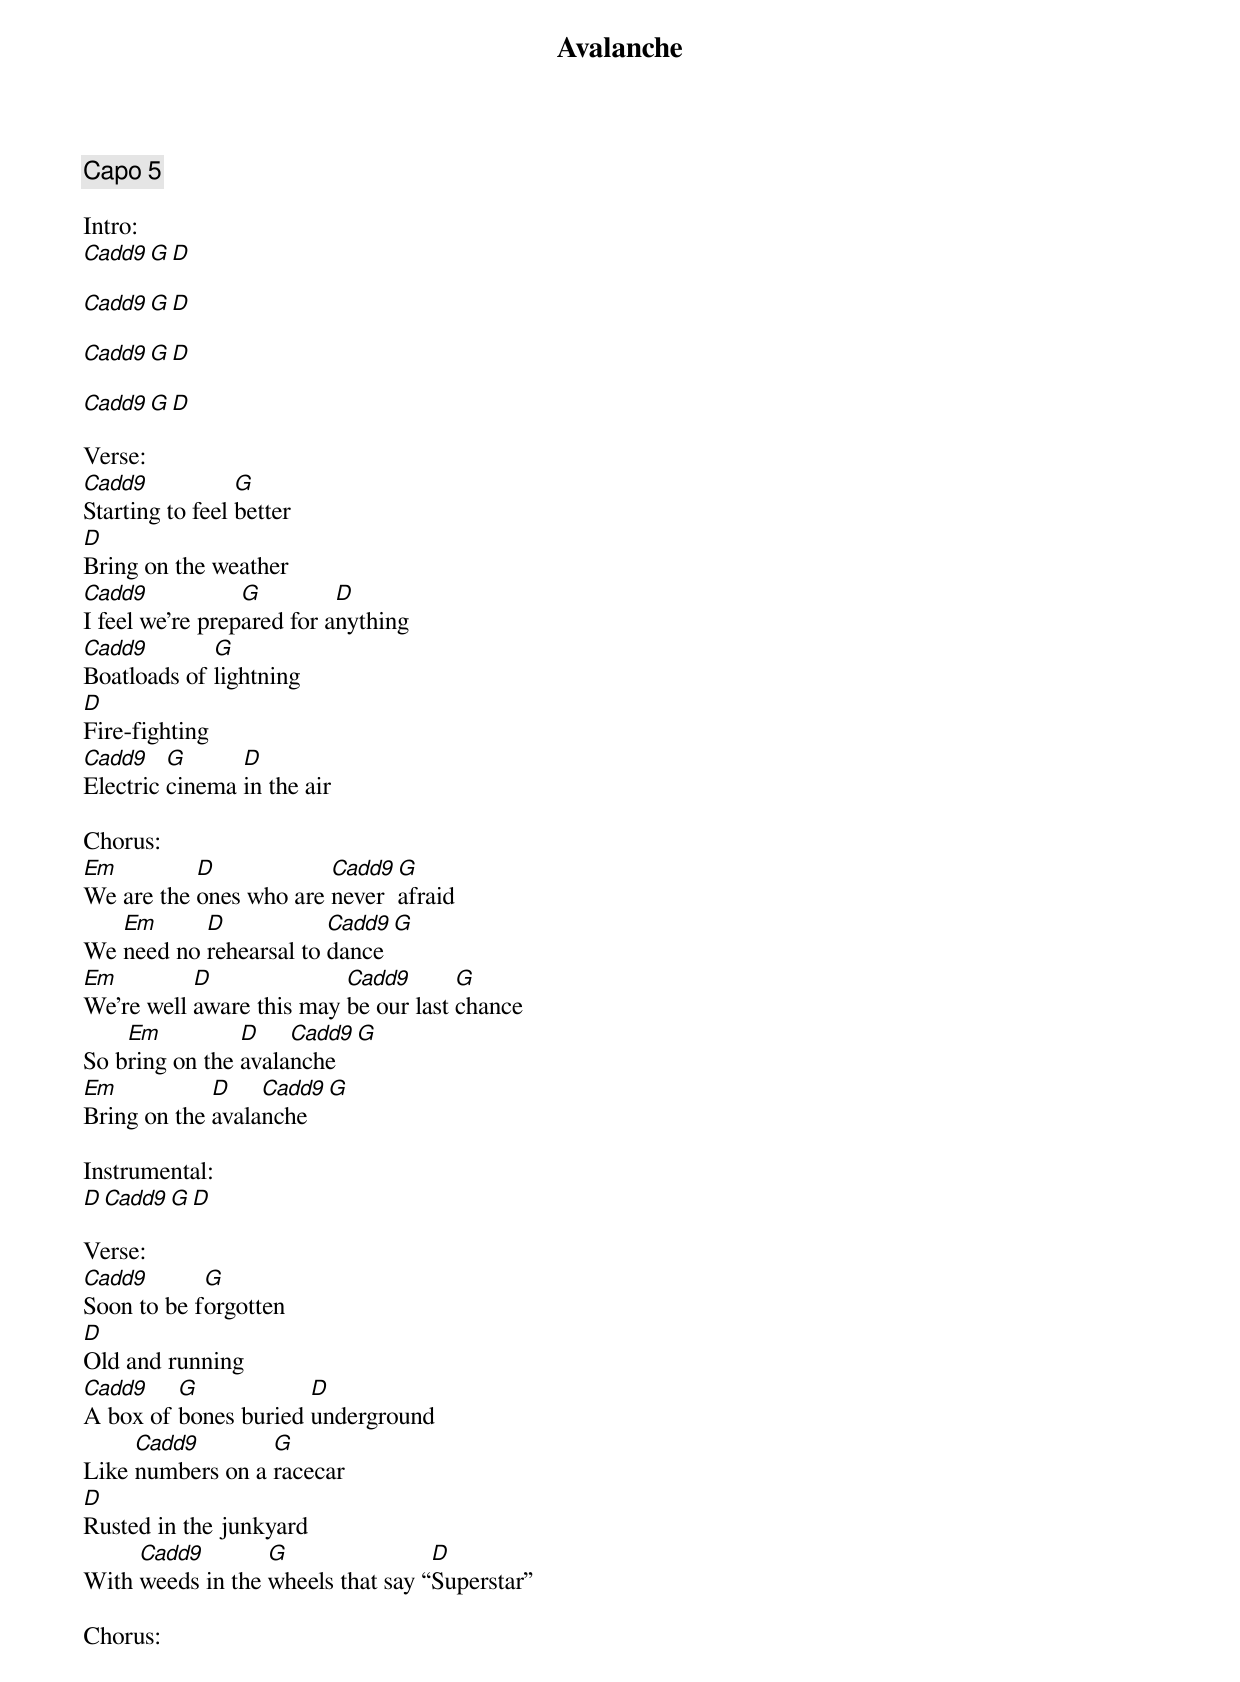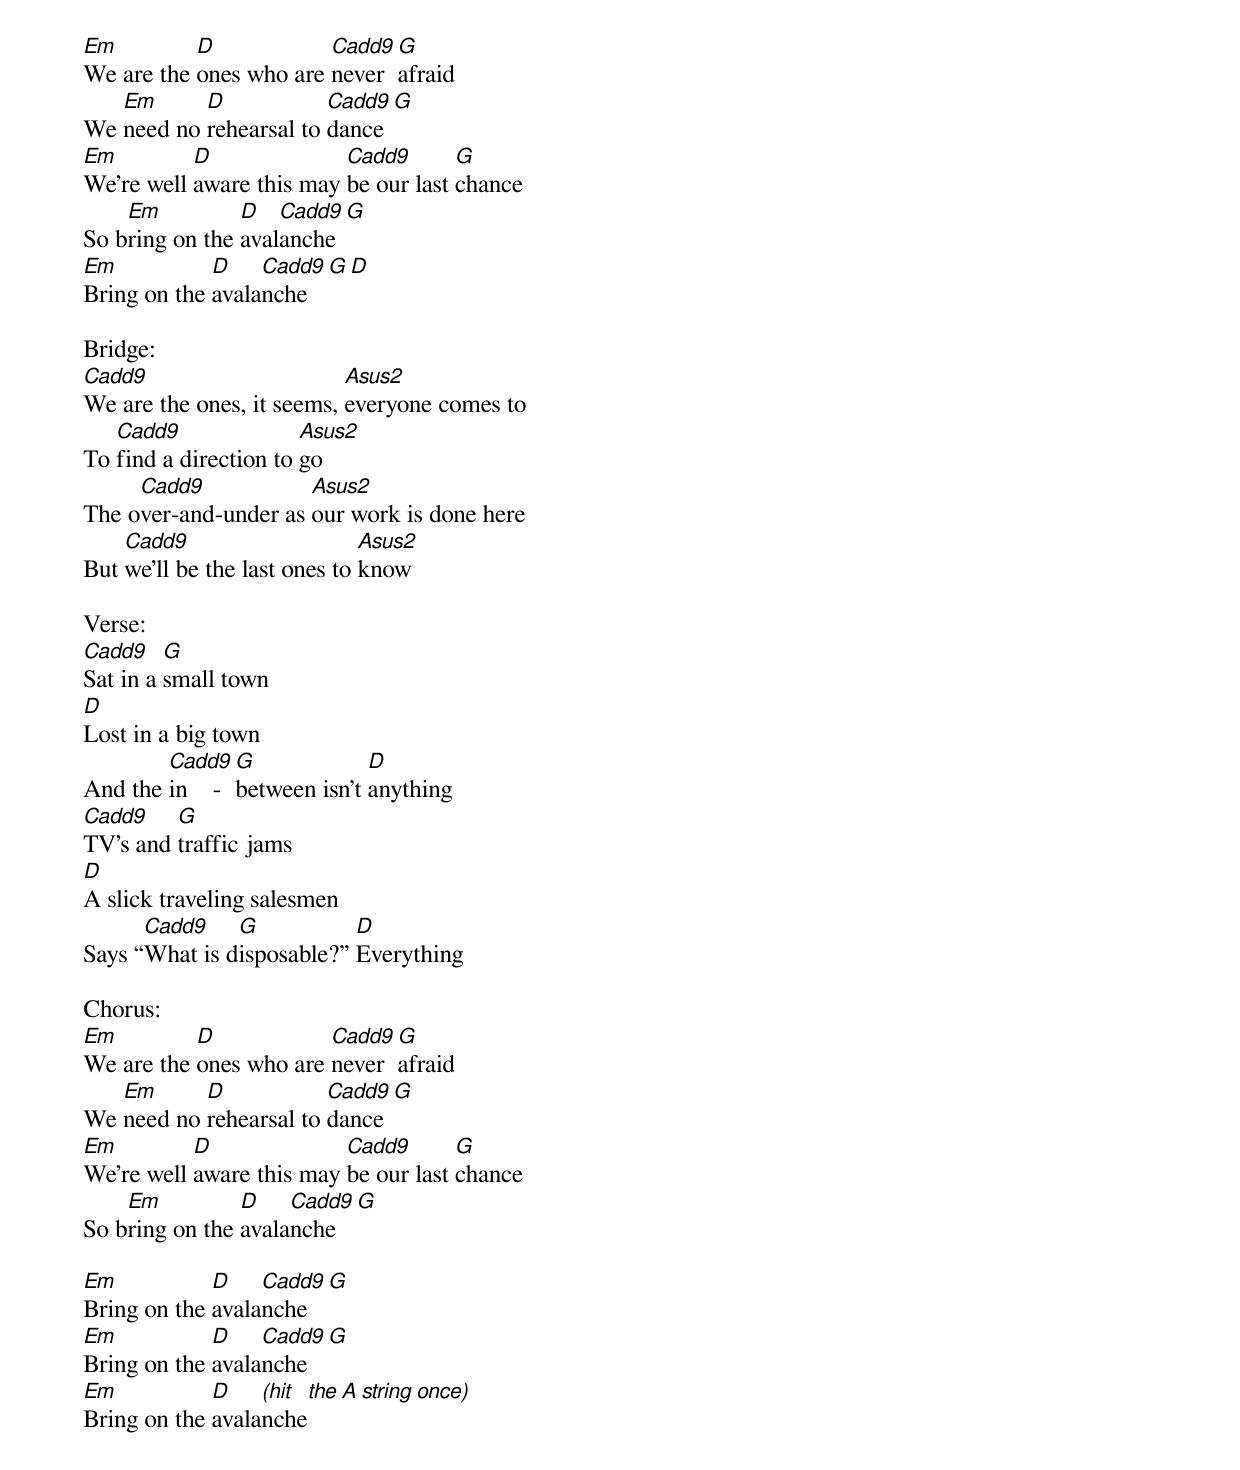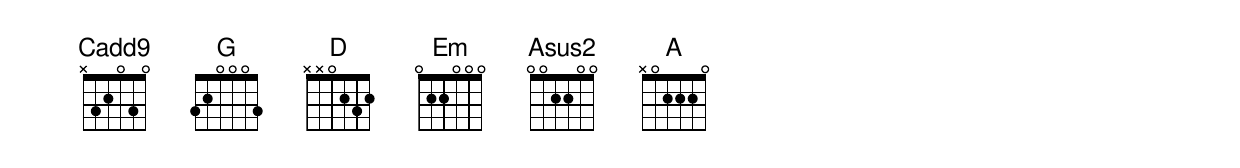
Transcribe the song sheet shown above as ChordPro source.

{title:Avalanche}
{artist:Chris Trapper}
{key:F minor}
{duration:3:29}
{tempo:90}
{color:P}

{comment: Capo 5}

Intro:
[Cadd9][G][D]

[Cadd9][G][D]

[Cadd9][G][D]

[Cadd9][G][D]

Verse:
[Cadd9]Starting to feel [G]better
[D]Bring on the weather
[Cadd9]I feel we’re prep[G]ared for a[D]nything
[Cadd9]Boatloads of [G]lightning
[D]Fire-fighting
[Cadd9]Electric [G]cinema [D]in the air

Chorus:
[Em]We are the [D]ones who are [Cadd9]never [G]afraid
We [Em]need no [D]rehearsal to [Cadd9]dance[G]
[Em]We’re well [D]aware this may [Cadd9]be our last [G]chance
So b[Em]ring on the [D]avala[Cadd9]nche[G]
[Em]Bring on the [D]avala[Cadd9]nche[G]

Instrumental:
[D][Cadd9][G][D]

Verse:
[Cadd9]Soon to be f[G]orgotten
[D]Old and running
[Cadd9]A box of [G]bones buried [D]underground
Like [Cadd9]numbers on a [G]racecar
[D]Rusted in the junkyard
With [Cadd9]weeds in the [G]wheels that say “[D]Superstar”

Chorus:
[Em]We are the [D]ones who are [Cadd9]never [G]afraid
We [Em]need no [D]rehearsal to [Cadd9]dance[G]
[Em]We’re well [D]aware this may [Cadd9]be our last [G]chance
So b[Em]ring on the [D]aval[Cadd9]anche[G]
[Em]Bring on the [D]avala[Cadd9]nche[G][D]

Bridge:
[Cadd9]We are the ones, it seems, [Asus2]everyone comes to
To [Cadd9]find a direction to [Asus2]go
The o[Cadd9]ver-and-under as [Asus2]our work is done here
But [Cadd9]we’ll be the last ones to [Asus2]know

Verse:
[Cadd9]Sat in a [G]small town
[D]Lost in a big town
And the [Cadd9]in    -[G]between isn’t [D]anything
[Cadd9]TV’s and [G]traffic jams
[D]A slick traveling salesmen
Says “[Cadd9]What is d[G]isposable?” [D]Everything

Chorus:
[Em]We are the [D]ones who are [Cadd9]never [G]afraid
We [Em]need no [D]rehearsal to [Cadd9]dance[G]
[Em]We’re well [D]aware this may [Cadd9]be our last [G]chance
So b[Em]ring on the [D]avala[Cadd9]nche[G]

[Em]Bring on the [D]avala[Cadd9]nche[G]
[Em]Bring on the [D]avala[Cadd9]nche[G]
[Em]Bring on the [D]avala[(hit]nche[the][A][string][once)]
